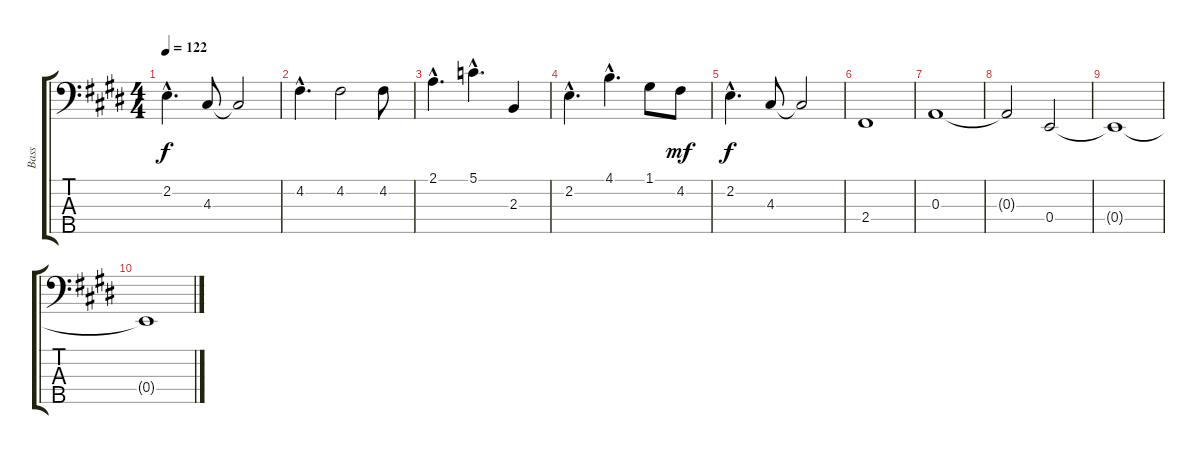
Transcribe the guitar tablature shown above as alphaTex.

\track ("Bass" "Bass") {instrument electricbassfinger}
\staff {score tabs}
\tuning (G2 D2 A1 E1 B0) {hide}
\ts (4 4)
\tempo 122
\clef f4
\ks e
2.2{hac}.4{d dy f} 4.3.8 4.3{t}.2 |
4.2{hac}.4{d} 4.2.2 4.2.8 |
2.1{hac}.4{d} 5.1{hac}.4{d} 2.3.4 |
2.2{hac}.4{d} 4.1{hac}.4{d} 1.1.8 4.2.8{dy mf} |
2.2{hac}.4{d dy f} 4.3.8 4.3{t}.2 |
2.4.1 |
0.3.1 |
0.3{t}.2 0.4.2 |
0.4{t}.1 |
0.4{t}.1
